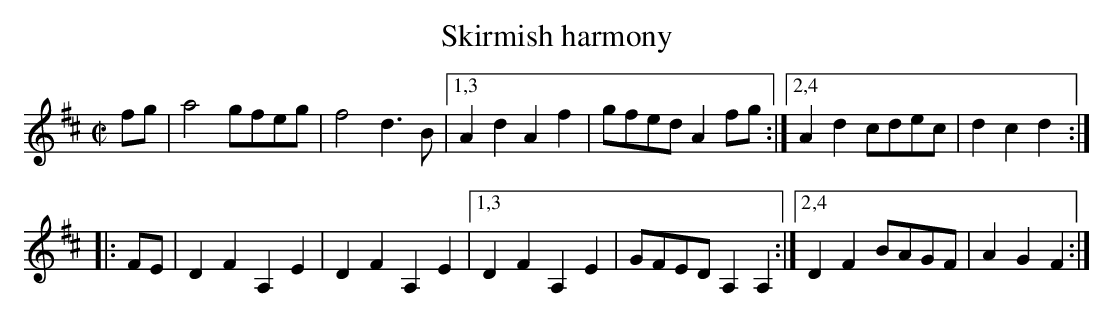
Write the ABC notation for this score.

X:1
T: Skirmish harmony
M: C|
L: 1/8
K: D
fg |\
a4 gfeg | f4 d3B |\
[1,3 A2d2A2f2 | gfed A2 fg :|\
[2,4 A2d2 cdec | d2c2d2 :|
|: FE |\
D2F2A,2E2 | D2F2A,2E2 |\
[1,3 D2F2A,2E2 | GFED A,2A,2 :|\
[2,4 D2F2 BAGF | A2G2F2 :|
